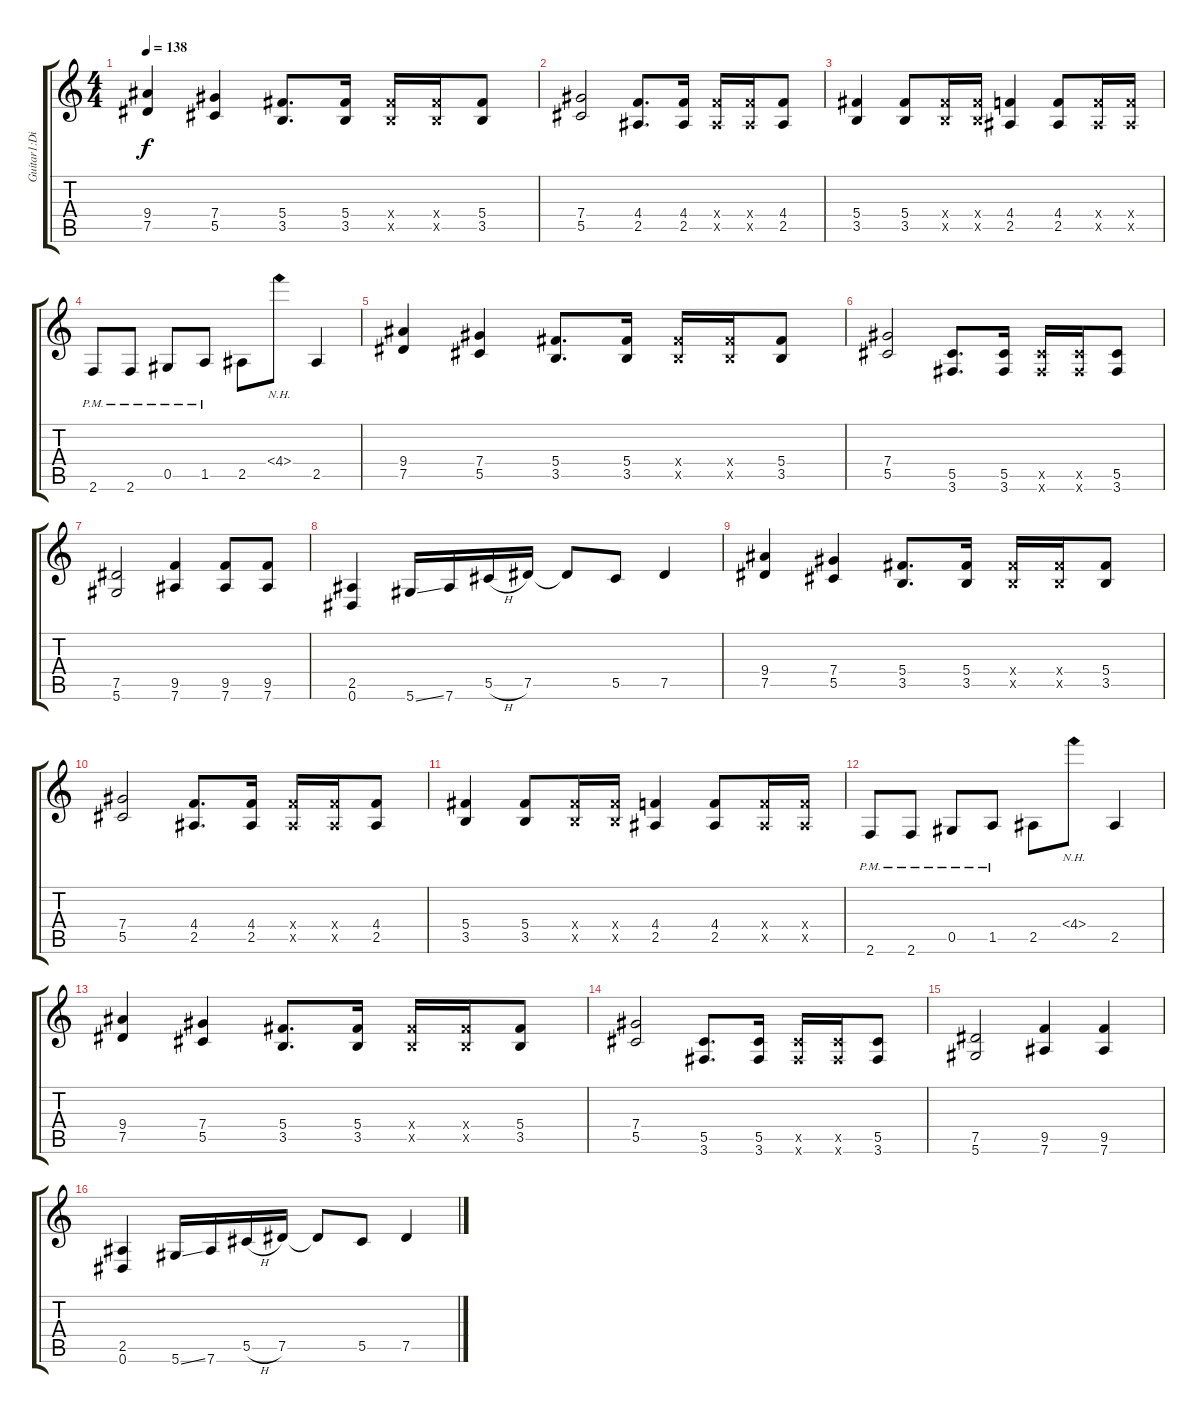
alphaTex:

\track ("Guitar1:Distortion<Half Down>" "Guitar1:Di") {instrument distortionguitar}
\staff {score tabs}
\tuning (Eb4 Bb3 Gb3 Db3 Ab2 Eb2) {hide}
\ts (4 4)
\tempo 138
\clef g2
\ks c
(9.4 7.5).4{dy f} (7.4 5.5).4 (5.4 3.5).8{d} (5.4 3.5).16 (5.4{x} 3.5{x}).16 (5.4{x} 3.5{x}).16 (5.4 3.5).8 |
(7.4 5.5).2 (4.4 2.5).8{d} (4.4 2.5).16 (4.4{x} 2.5{x}).16 (4.4{x} 2.5{x}).16 (4.4 2.5).8 |
(5.4 3.5).4 (5.4 3.5).8 (5.4{x} 3.5{x}).16 (5.4{x} 3.5{x}).16 (4.4 2.5).4 (4.4 2.5).8 (4.4{x} 2.5{x}).16 (4.4{x} 2.5{x}).16 |
2.6{pm}.8 2.6{pm}.8 0.5{pm}.8 1.5{pm}.8 2.5.8 4.4{nh}.8 2.5.4 |
(9.4 7.5).4 (7.4 5.5).4 (5.4 3.5).8{d} (5.4 3.5).16 (5.4{x} 3.5{x}).16 (5.4{x} 3.5{x}).16 (5.4 3.5).8 |
(7.4 5.5).2 (5.5 3.6).8{d} (5.5 3.6).16 (5.5{x} 3.6{x}).16 (5.5{x} 3.6{x}).16 (5.5 3.6).8 |
(7.5 5.6).2 (9.5 7.6).4 (9.5 7.6).8 (9.5 7.6).8 |
(2.5 0.6).4 5.6{ss}.16 7.6.16 5.5{h}.16 7.5.16 7.5{t}.8 5.5.8 7.5.4 |
(9.4 7.5).4 (7.4 5.5).4 (5.4 3.5).8{d} (5.4 3.5).16 (5.4{x} 3.5{x}).16 (5.4{x} 3.5{x}).16 (5.4 3.5).8 |
(7.4 5.5).2 (4.4 2.5).8{d} (4.4 2.5).16 (4.4{x} 2.5{x}).16 (4.4{x} 2.5{x}).16 (4.4 2.5).8 |
(5.4 3.5).4 (5.4 3.5).8 (5.4{x} 3.5{x}).16 (5.4{x} 3.5{x}).16 (4.4 2.5).4 (4.4 2.5).8 (4.4{x} 2.5{x}).16 (4.4{x} 2.5{x}).16 |
2.6{pm}.8 2.6{pm}.8 0.5{pm}.8 1.5{pm}.8 2.5.8 4.4{nh}.8 2.5.4 |
(9.4 7.5).4 (7.4 5.5).4 (5.4 3.5).8{d} (5.4 3.5).16 (5.4{x} 3.5{x}).16 (5.4{x} 3.5{x}).16 (5.4 3.5).8 |
(7.4 5.5).2 (5.5 3.6).8{d} (5.5 3.6).16 (5.5{x} 3.6{x}).16 (5.5{x} 3.6{x}).16 (5.5 3.6).8 |
(7.5 5.6).2 (9.5 7.6).4 (9.5 7.6).4 |
(2.5 0.6).4 5.6{ss}.16 7.6.16 5.5{h}.16 7.5.16 7.5{t}.8 5.5.8 7.5.4
